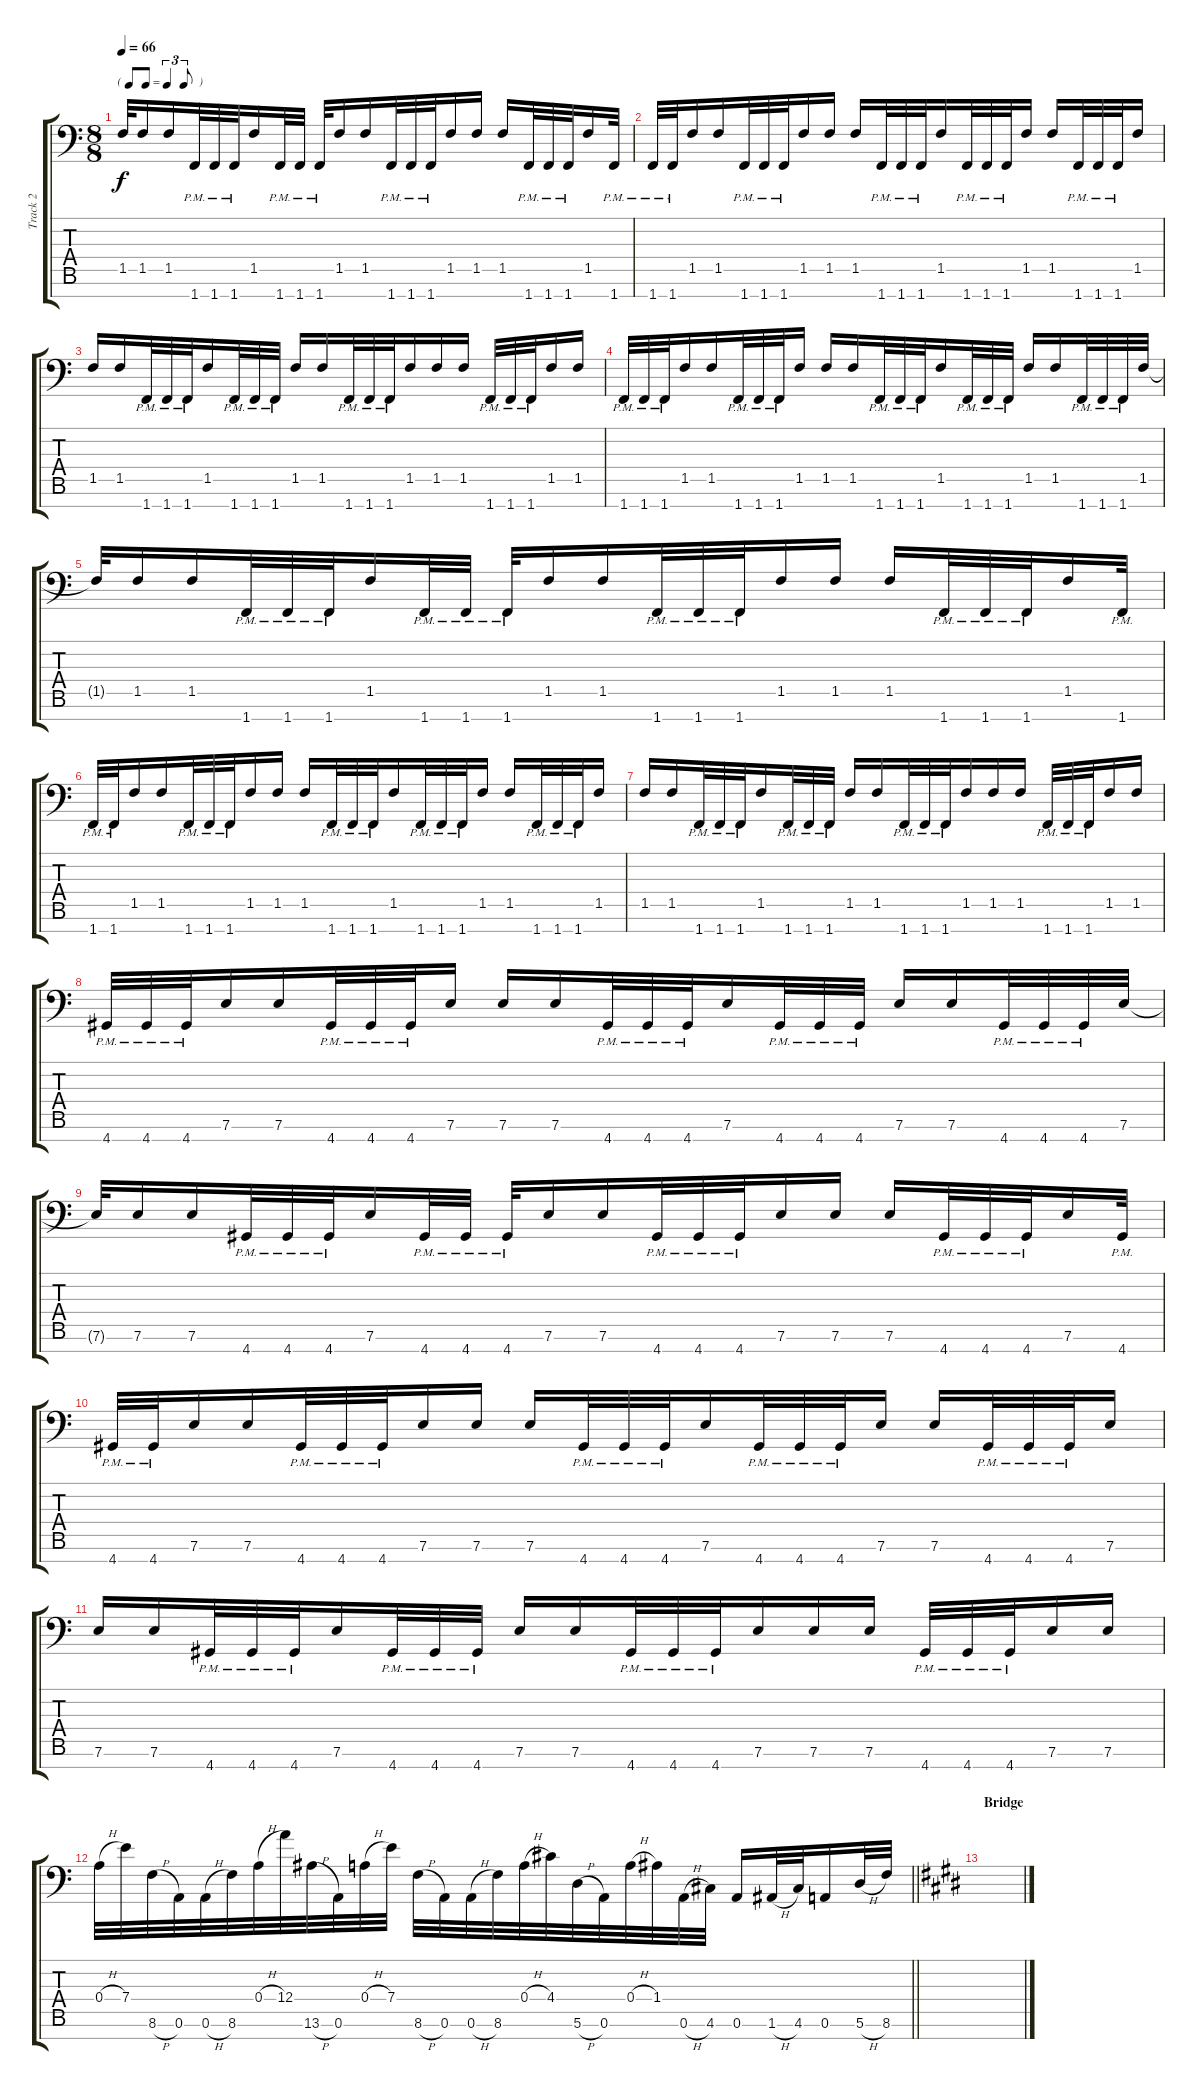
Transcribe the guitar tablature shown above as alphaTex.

\track ("Track 2" "Track 2") {instrument distortionguitar}
\staff {score tabs}
\tuning (B3 G3 D3 A2 E2 A1 E1) {hide}
\ts (8 8)
\tf triplet8th
\tempo 66
\clef f4
\ks aminor
1.5{t}.32{dy f} 1.5.16 1.5.16 1.7{pm}.32 1.7{pm}.32 1.7{pm}.32 1.5.16 1.7{pm}.32 1.7{pm}.32 1.7{pm}.32 1.5.16 1.5.16 1.7{pm}.32 1.7{pm}.32 1.7{pm}.32 1.5.16 1.5.16 1.5.16 1.7{pm}.32 1.7{pm}.32 1.7{pm}.32 1.5.16 1.7{pm}.32 |
1.7{pm}.32 1.7{pm}.32 1.5.16 1.5.16 1.7{pm}.32 1.7{pm}.32 1.7{pm}.32 1.5.16 1.5.16 1.5.16 1.7{pm}.32 1.7{pm}.32 1.7{pm}.32 1.5.16 1.7{pm}.32 1.7{pm}.32 1.7{pm}.32 1.5.16 1.5.16 1.7{pm}.32 1.7{pm}.32 1.7{pm}.32 1.5.16 |
1.5.16 1.5.16 1.7{pm}.32 1.7{pm}.32 1.7{pm}.32 1.5.16 1.7{pm}.32 1.7{pm}.32 1.7{pm}.32 1.5.16 1.5.16 1.7{pm}.32 1.7{pm}.32 1.7{pm}.32 1.5.16 1.5.16 1.5.16 1.7{pm}.32 1.7{pm}.32 1.7{pm}.32 1.5.16 1.5.16 |
1.7{pm}.32 1.7{pm}.32 1.7{pm}.32 1.5.16 1.5.16 1.7{pm}.32 1.7{pm}.32 1.7{pm}.32 1.5.16 1.5.16 1.5.16 1.7{pm}.32 1.7{pm}.32 1.7{pm}.32 1.5.16 1.7{pm}.32 1.7{pm}.32 1.7{pm}.32 1.5.16 1.5.16 1.7{pm}.32 1.7{pm}.32 1.7{pm}.32 1.5.32 |
1.5{t}.32 1.5.16 1.5.16 1.7{pm}.32 1.7{pm}.32 1.7{pm}.32 1.5.16 1.7{pm}.32 1.7{pm}.32 1.7{pm}.32 1.5.16 1.5.16 1.7{pm}.32 1.7{pm}.32 1.7{pm}.32 1.5.16 1.5.16 1.5.16 1.7{pm}.32 1.7{pm}.32 1.7{pm}.32 1.5.16 1.7{pm}.32 |
1.7{pm}.32 1.7{pm}.32 1.5.16 1.5.16 1.7{pm}.32 1.7{pm}.32 1.7{pm}.32 1.5.16 1.5.16 1.5.16 1.7{pm}.32 1.7{pm}.32 1.7{pm}.32 1.5.16 1.7{pm}.32 1.7{pm}.32 1.7{pm}.32 1.5.16 1.5.16 1.7{pm}.32 1.7{pm}.32 1.7{pm}.32 1.5.16 |
1.5.16 1.5.16 1.7{pm}.32 1.7{pm}.32 1.7{pm}.32 1.5.16 1.7{pm}.32 1.7{pm}.32 1.7{pm}.32 1.5.16 1.5.16 1.7{pm}.32 1.7{pm}.32 1.7{pm}.32 1.5.16 1.5.16 1.5.16 1.7{pm}.32 1.7{pm}.32 1.7{pm}.32 1.5.16 1.5.16 |
4.7{pm}.32 4.7{pm}.32 4.7{pm}.32 7.6.16 7.6.16 4.7{pm}.32 4.7{pm}.32 4.7{pm}.32 7.6.16 7.6.16 7.6.16 4.7{pm}.32 4.7{pm}.32 4.7{pm}.32 7.6.16 4.7{pm}.32 4.7{pm}.32 4.7{pm}.32 7.6.16 7.6.16 4.7{pm}.32 4.7{pm}.32 4.7{pm}.32 7.6.32 |
7.6{t}.32 7.6.16 7.6.16 4.7{pm}.32 4.7{pm}.32 4.7{pm}.32 7.6.16 4.7{pm}.32 4.7{pm}.32 4.7{pm}.32 7.6.16 7.6.16 4.7{pm}.32 4.7{pm}.32 4.7{pm}.32 7.6.16 7.6.16 7.6.16 4.7{pm}.32 4.7{pm}.32 4.7{pm}.32 7.6.16 4.7{pm}.32 |
4.7{pm}.32 4.7{pm}.32 7.6.16 7.6.16 4.7{pm}.32 4.7{pm}.32 4.7{pm}.32 7.6.16 7.6.16 7.6.16 4.7{pm}.32 4.7{pm}.32 4.7{pm}.32 7.6.16 4.7{pm}.32 4.7{pm}.32 4.7{pm}.32 7.6.16 7.6.16 4.7{pm}.32 4.7{pm}.32 4.7{pm}.32 7.6.16 |
7.6.16 7.6.16 4.7{pm}.32 4.7{pm}.32 4.7{pm}.32 7.6.16 4.7{pm}.32 4.7{pm}.32 4.7{pm}.32 7.6.16 7.6.16 4.7{pm}.32 4.7{pm}.32 4.7{pm}.32 7.6.16 7.6.16 7.6.16 4.7{pm}.32 4.7{pm}.32 4.7{pm}.32 7.6.16 7.6.16 |
\barLineRight lightlight
0.4{h}.32 7.4.32 8.6{h}.32 0.6.32 0.6{h}.32 8.6.32 0.4{h}.32 12.4.32 13.6{h}.32 0.6.32 0.4{h}.32 7.4.32 8.6{h}.32 0.6.32 0.6{h}.32 8.6.32 0.4{h}.32 4.4.32 5.6{h}.32 0.6.32 0.4{h}.32 1.4.32 0.6{h}.32 4.6.32 0.6.16 1.6{h}.32 4.6.32 0.6.16 5.6{h}.32 8.6.32 |
\section ("" "Bridge")
\ks c#minor
